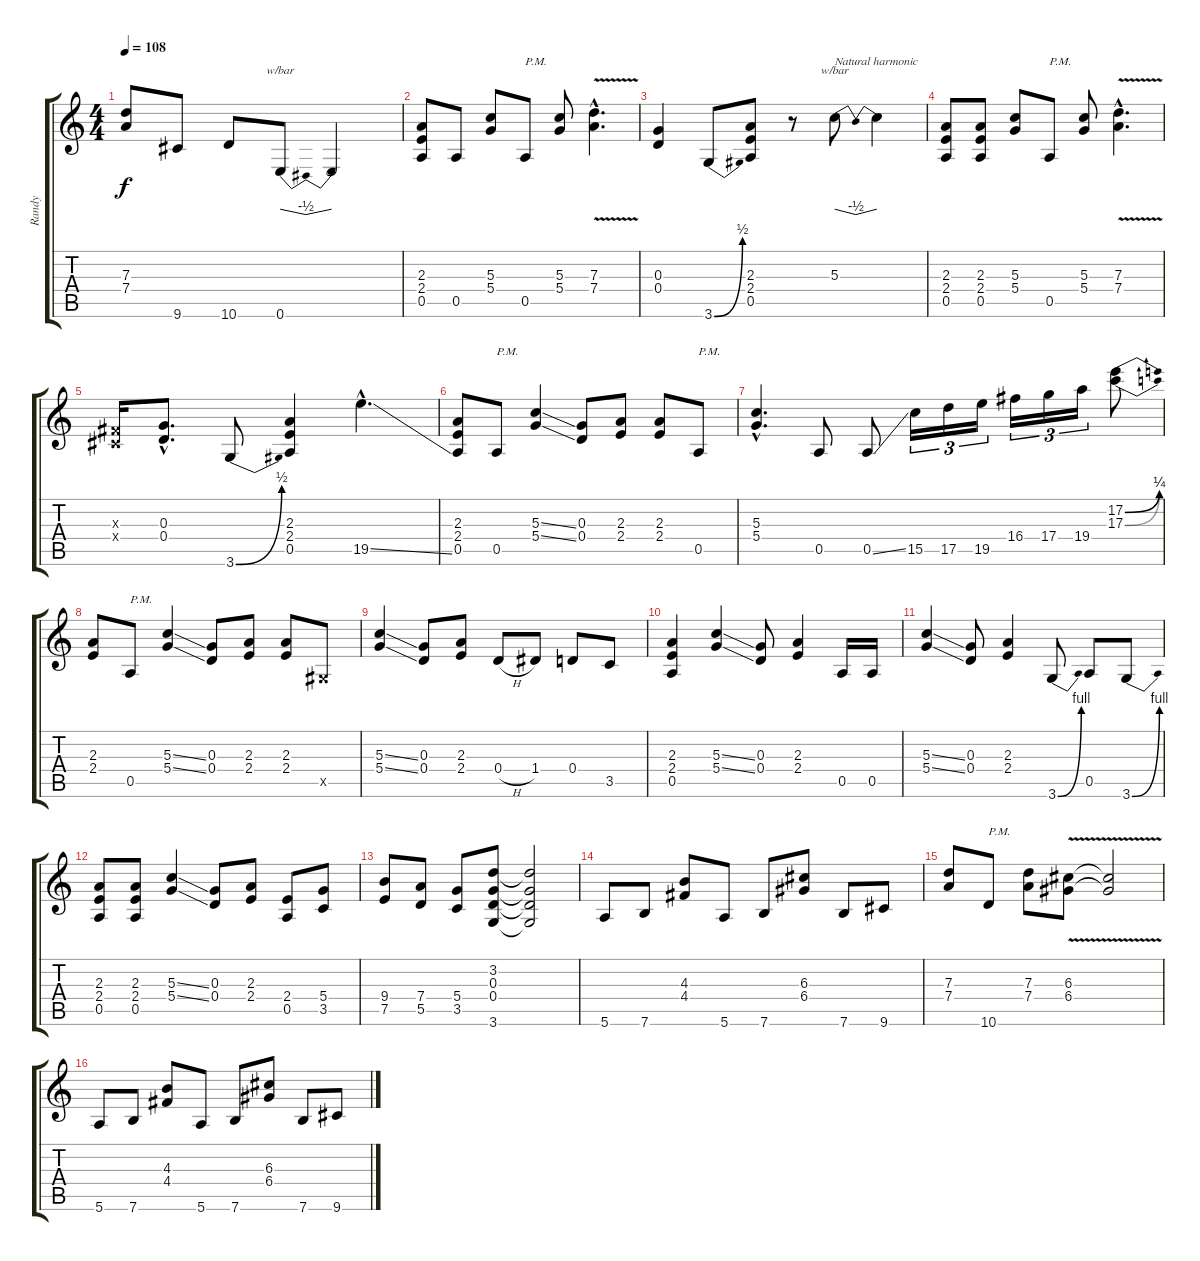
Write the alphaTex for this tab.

\track ("Randy" "Randy") {instrument overdrivenguitar}
\staff {score tabs}
\tuning (E4 B3 G3 D3 A2 E2) {hide}
\ts (4 4)
\tempo 108
\clef g2
\ks c
(7.3 7.4).8{dy f} 9.6.8 10.6.8 0.6.8{tbe (dip default 0 0 30 -2 60 0)} 0.6{t}.2 |
(2.3 2.4 0.5).8 0.5.8 (5.3 5.4).8 0.5.8{txt "P.M."} (5.3 5.4).8 (7.3{v hac} 7.4{v hac}).4{d} |
(0.3 0.4).4 3.6{be (bend 0 0 60 2)}.8 (2.3 2.4 0.5).8 r.8 5.3.8{tbe (dip default 0 0 30 -2 60 0) txt "Natural harmonic"} 5.3{t}.4 |
(2.3 2.4 0.5).8 (2.3 2.4 0.5).8 (5.3 5.4).8 0.5.8{txt "P.M."} (5.3 5.4).8 (7.3{v hac} 7.4{v hac}).4{d} |
(-1.3{x} -1.4{x}).16 (0.3{hac} 0.4{hac}).8{d} 3.6{be (bend 0 0 60 2)}.8 (2.3 2.4 0.5).4 19.5{ss hac}.4{d} |
(2.3 2.4 0.5).8 0.5.8{txt "P.M."} (5.3{ss} 5.4{ss}).4 (0.3 0.4).8 (2.3 2.4).8 (2.3 2.4).8 0.5.8{txt "P.M."} |
(5.3{hac} 5.4{hac}).4{d} 0.5.8 0.5{ss}.8 15.5.16{tu (3 2)} 17.5.16{tu (3 2)} 19.5.16{tu (3 2)} 16.4.16{tu (3 2)} 17.4.16{tu (3 2)} 19.4.16{tu (3 2)} (17.2{be (bend 0 0 60 1)} 17.3{be (bend 0 0 60 1)}).8 |
(2.3 2.4).8 0.5.8{txt "P.M."} (5.3{ss} 5.4{ss}).4 (0.3 0.4).8 (2.3 2.4).8 (2.3 2.4).8 -1.5{x}.8 |
(5.3{ss} 5.4{ss}).4 (0.3 0.4).8 (2.3 2.4).8 0.4{h}.8 1.4.8 0.4.8 3.5.8 |
(2.3 2.4 0.5).4 (5.3{ss} 5.4{ss}).4 (0.3 0.4).8 (2.3 2.4).4 0.5.16 0.5.16 |
(5.3{ss} 5.4{ss}).4 (0.3 0.4).8 (2.3 2.4).4 3.6{be (bend 0 0 60 4)}.8 0.5.8 3.6{be (bend 0 0 60 4)}.8 |
(2.3 2.4 0.5).8 (2.3 2.4 0.5).8 (5.3{ss} 5.4{ss}).4 (0.3 0.4).8 (2.3 2.4).8 (2.4 0.5).8 (5.4 3.5).8 |
(9.4 7.5).8 (7.4 5.5).8 (5.4 3.5).8 (3.2 0.3 0.4 3.6).8 (3.2{t} 0.3{t} 0.4{t} 3.6{t}).2 |
5.6.8 7.6.8 (4.3 4.4).8 5.6.8 7.6.8 (6.3 6.4).8 7.6.8 9.6.8 |
(7.3 7.4).8 10.6.8{txt "P.M."} (7.3 7.4).8 (6.3{v} 6.4{v}).8 (6.3{t} 6.4{t}).2 |
5.6.8 7.6.8 (4.3 4.4).8 5.6.8 7.6.8 (6.3 6.4).8 7.6.8 9.6.8
